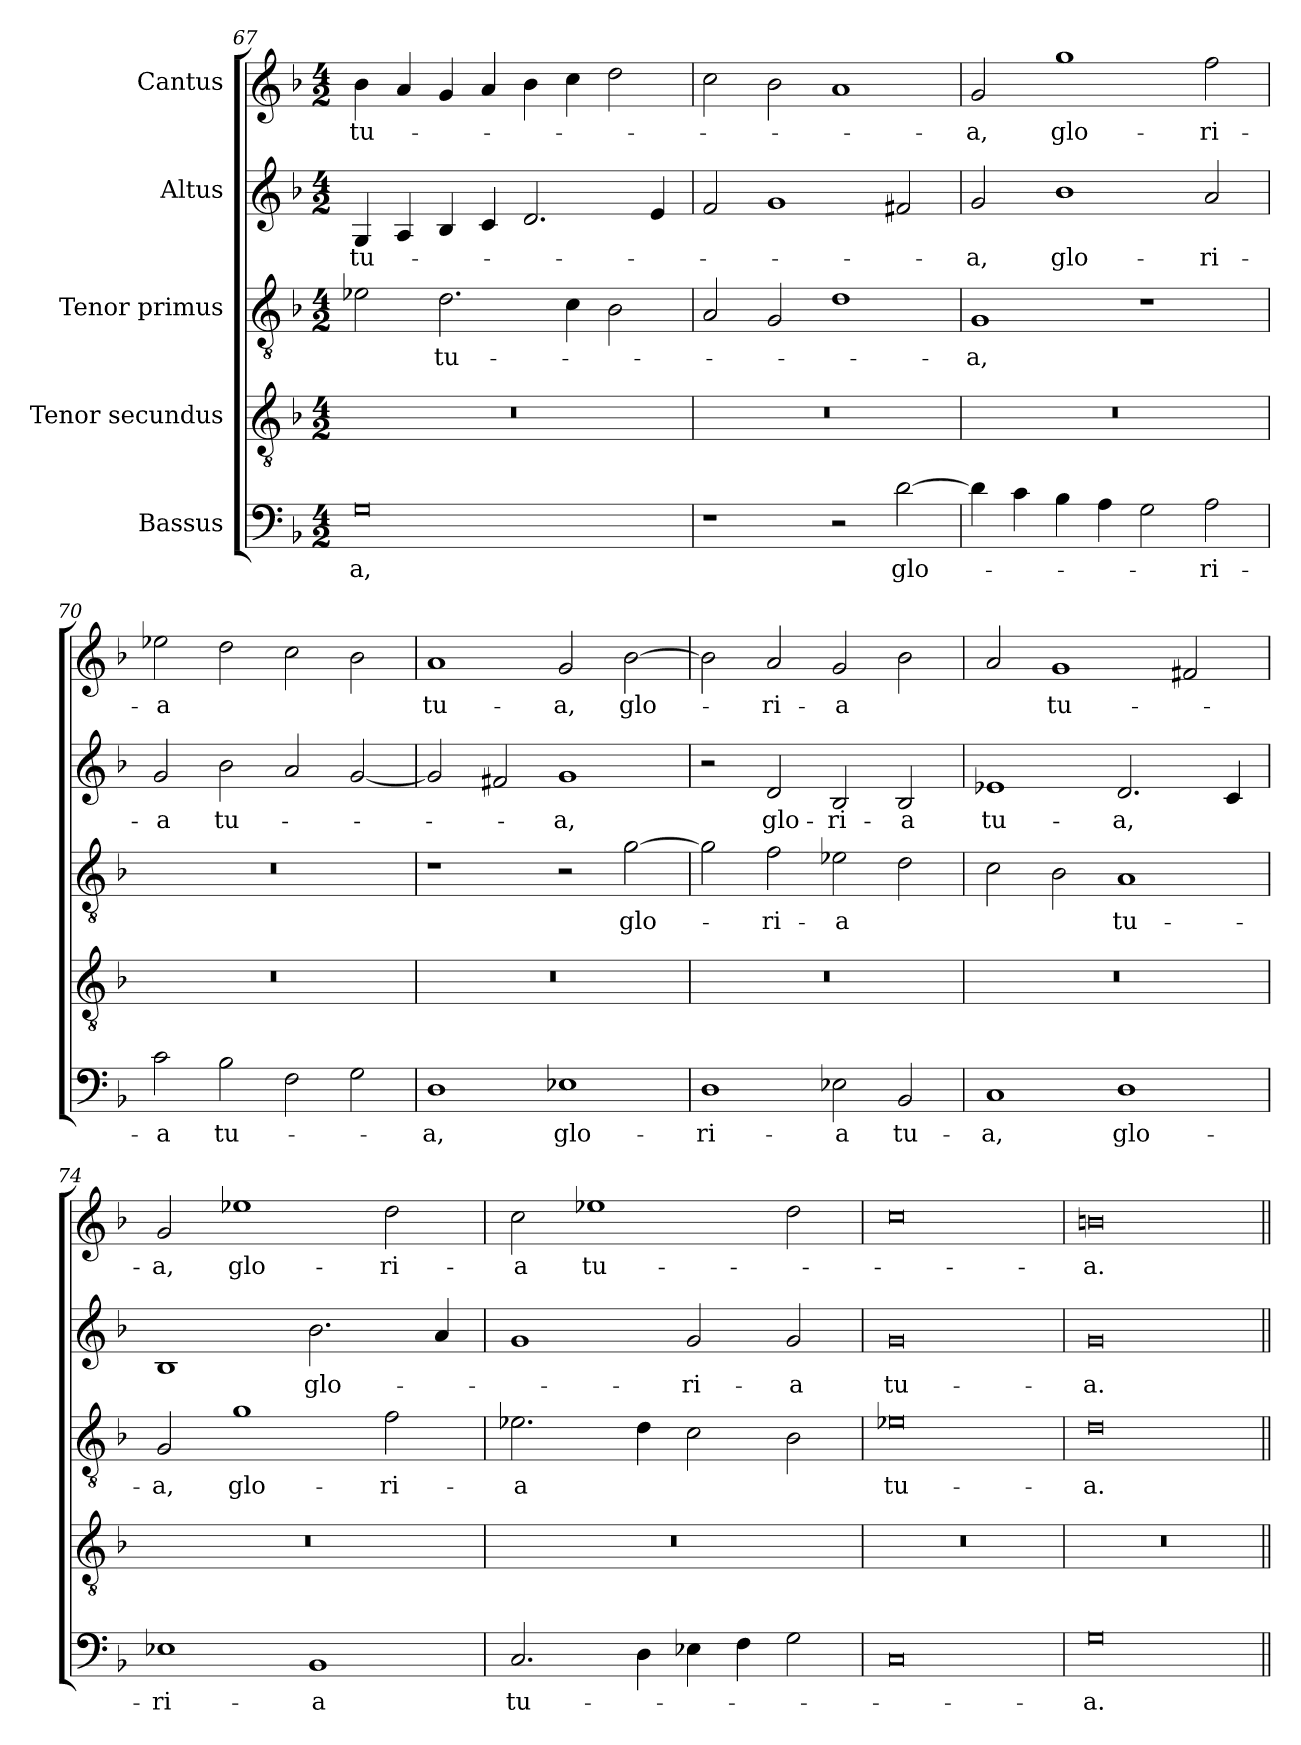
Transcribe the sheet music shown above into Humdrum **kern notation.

**kern	**text	**kern	**kern	**text	**kern	**text	**kern	**text
*part5	*part5	*part4	*part3	*part3	*part2	*part2	*part1	*part1
*staff5	*staff5	*staff4	*staff3	*staff3	*staff2	*staff2	*staff1	*staff1
*I"Bassus	*	*I"Tenor secundus	*I"Tenor primus	*	*I"Altus	*	*I"Cantus	*
*clefF4	*	*clefGv2	*clefGv2	*	*clefG2	*	*clefG2	*
*k[b-]	*	*k[b-]	*k[b-]	*	*k[b-]	*	*k[b-]	*
*M4/2	*	*M4/2	*M4/2	*	*M4/2	*	*M4/2	*
=67	=67	=67	=67	=67	=67	=67	=67	=67
0G\	-a,	0r	2e-X\	.	4G/	tu-	4b-\	tu-
.	.	.	.	.	4A/	.	4a/	.
.	.	.	2.d\	tu-	4B-/	.	4g/	.
.	.	.	.	.	4c/	.	4a/	.
.	.	.	.	.	2.d/	.	4b-\	.
.	.	.	4c\	.	.	.	4cc\	.
.	.	.	2B-\	.	.	.	2dd\	.
.	.	.	.	.	4e/	.	.	.
=68	=68	=68	=68	=68	=68	=68	=68	=68
1r	.	0r	2A/	.	2f/	.	2cc\	.
.	.	.	2G/	.	1g/	.	2b-\	.
2r	.	.	1d\	.	.	.	1a/	.
[2d\	glo-	.	.	.	2f#X/	.	.	.
=69	=69	=69	=69	=69	=69	=69	=69	=69
4d\]	.	0r	1G/	-a,	2g/	-a,	2g/	-a,
4c\	.	.	.	.	.	.	.	.
4B-\	.	.	.	.	1b-\	glo-	1gg\	glo-
4A\	.	.	.	.	.	.	.	.
2G\	.	.	1r	.	.	.	.	.
2A\	-ri-	.	.	.	2a/	-ri-	2ff\	-ri-
=70	=70	=70	=70	=70	=70	=70	=70	=70
2c\	-a	0r	0r	.	2g/	-a	2ee-X\	-a
2B-\	tu-	.	.	.	2b-\	tu-	2dd\	.
2F\	.	.	.	.	2a/	.	2cc\	.
2G\	.	.	.	.	[2g/	.	2b-\	.
=71	=71	=71	=71	=71	=71	=71	=71	=71
1D\	-a,	0r	1r	.	2g/]	.	1a/	tu-
.	.	.	.	.	2f#X/	.	.	.
1E-X\	glo-	.	2r	.	1g/	-a,	2g/	-a,
.	.	.	[2g\	glo-	.	.	[2b-\	glo-
=72	=72	=72	=72	=72	=72	=72	=72	=72
1D\	-ri-	0r	2g\]	.	2r	.	2b-\]	.
.	.	.	2f\	-ri-	2d/	glo-	2a/	-ri-
2E-X\	-a	.	2e-X\	-a	2B-/	-ri-	2g/	-a
2BB-/	tu-	.	2d\	.	2B-/	-a	2b-\	.
=73	=73	=73	=73	=73	=73	=73	=73	=73
1C/	-a,	0r	2c\	.	1e-X/	tu-	2a/	.
.	.	.	2B-\	.	.	.	1g/	tu-
1D\	glo-	.	1A/	tu-	2.d/	-a,	.	.
.	.	.	.	.	.	.	2f#X/	.
.	.	.	.	.	4c/	.	.	.
=74	=74	=74	=74	=74	=74	=74	=74	=74
1E-X\	-ri-	0r	2G/	-a,	1B-/	.	2g/	-a,
.	.	.	1g\	glo-	.	.	1ee-X\	glo-
1BB-/	-a	.	.	.	2.b-\	glo-	.	.
.	.	.	2f\	-ri-	.	.	2dd\	-ri-
.	.	.	.	.	4a/	.	.	.
=75	=75	=75	=75	=75	=75	=75	=75	=75
2.C/	tu-	0r	2.e-X\	-a	1g/	.	2cc\	-a
.	.	.	.	.	.	.	1ee-X\	tu-
4D\	.	.	4d\	.	.	.	.	.
4E-X\	.	.	2c\	.	2g/	-ri-	.	.
4F\	.	.	.	.	.	.	.	.
2G\	.	.	2B-\	.	2g/	-a	2dd\	.
=76	=76	=76	=76	=76	=76	=76	=76	=76
0C/	.	0r	0e-X\	tu-	0g/	tu-	0cc\	.
=77	=77	=77	=77	=77	=77	=77	=77	=77
0G\	-a.	0r	0d\	-a.	0g/	-a.	0bn\	-a.
=||	=||	=||	=||	=||	=||	=||	=||	=||
*-	*-	*-	*-	*-	*-	*-	*-	*-
